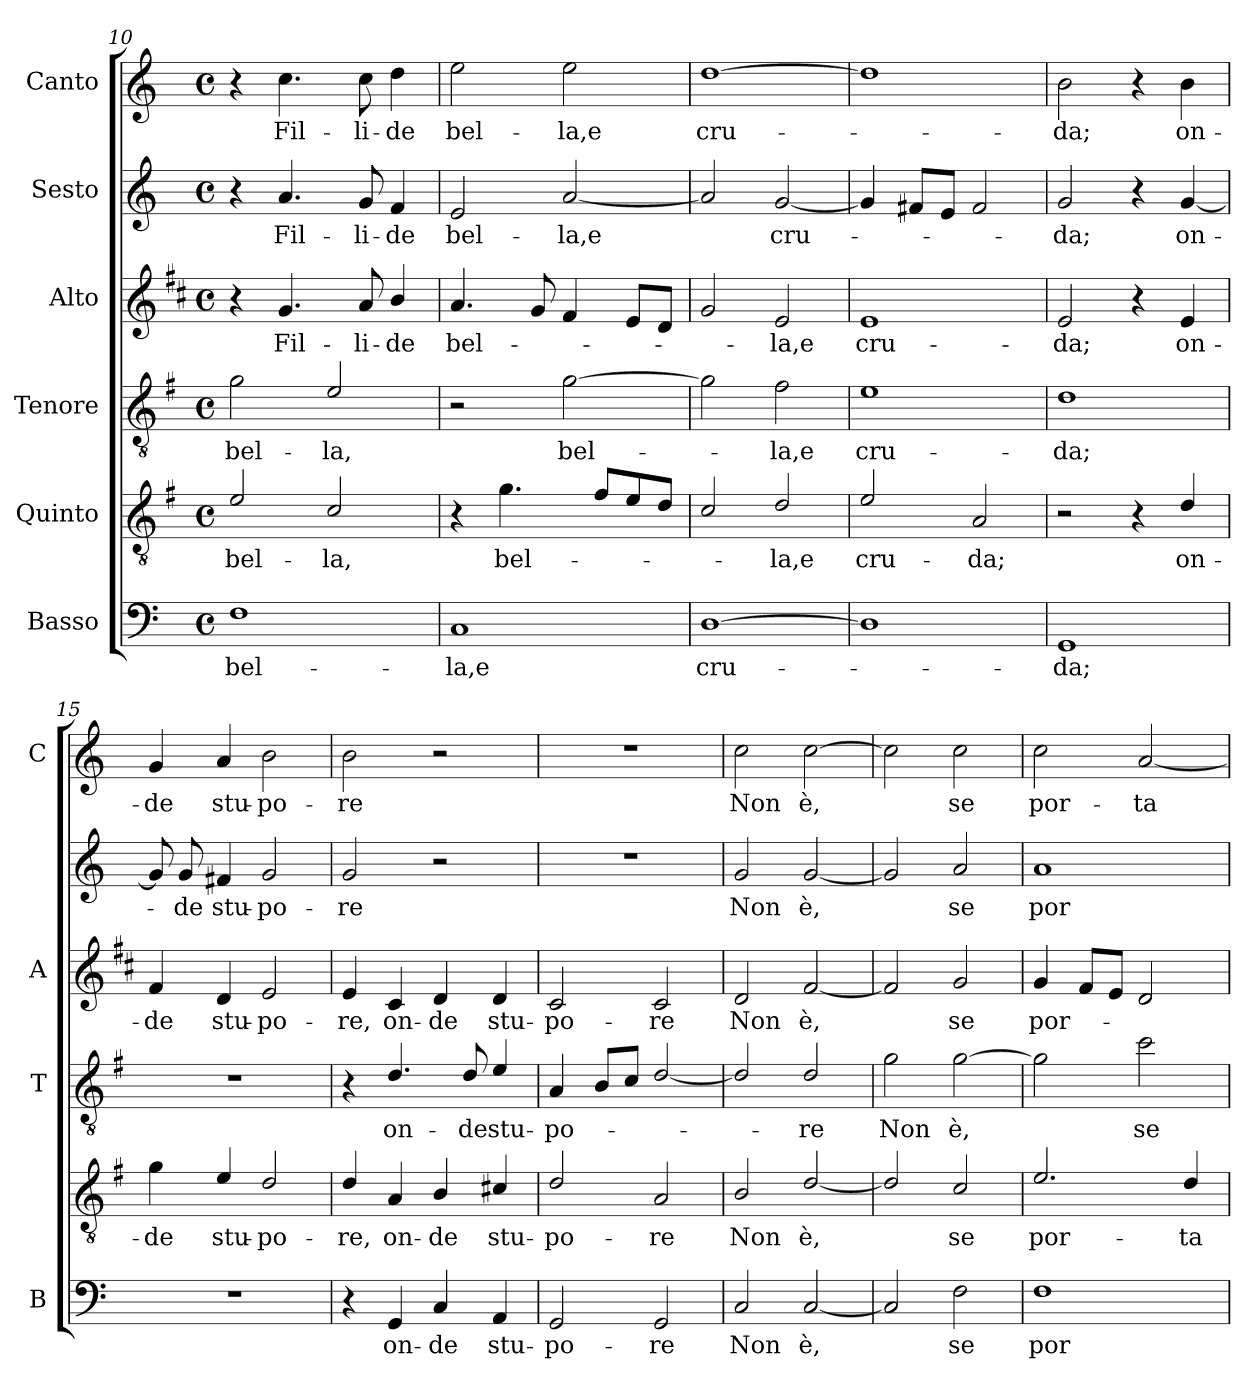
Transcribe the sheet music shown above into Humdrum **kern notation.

**kern	**text	**kern	**text	**kern	**text	**kern	**text	**kern	**text	**kern	**text
*part6	*part6	*part5	*part5	*part4	*part4	*part3	*part3	*part2	*part2	*part1	*part1
*staff6	*staff6	*staff5	*staff5	*staff4	*staff4	*staff3	*staff3	*staff2	*staff2	*staff1	*staff1
*I"Basso	*	*I"Quinto	*	*I"Tenore	*	*I"Alto	*	*I"Sesto	*	*I"Canto	*
*I'B	*	*	*	*I'T	*	*I'A	*	*	*	*I'C	*
*clefF4	*	*clefGv2	*	*clefGv2	*	*clefG2	*	*clefG2	*	*clefG2	*
*	*	*ITrd4c7	*	*ITrd4c7	*	*ITrd1c2	*	*	*	*	*
*k[]	*	*k[]	*	*k[]	*	*k[]	*	*k[]	*	*k[]	*
*C:	*	*C:	*	*C:	*	*C:	*	*C:	*	*C:	*
*M4/4	*	*M4/4	*	*M4/4	*	*M4/4	*	*M4/4	*	*M4/4	*
*met(c)	*	*met(c)	*	*met(c)	*	*met(c)	*	*met(c)	*	*met(c)	*
=10	=10	=10	=10	=10	=10	=10	=10	=10	=10	=10	=10
!	!LO:LY:b	!	!LO:LY:b	!	!LO:LY:b	!	!	!	!	!	!
1F	bel-	2A/	bel-	2c\	bel-	4r	.	4r	.	4r	.
!	!	!	!	!	!	!	!LO:LY:b	!	!LO:LY:b	!	!LO:LY:b
.	.	.	.	.	.	4.f/	Fil-	4.a/	Fil-	4.cc\	Fil-
!	!	!	!LO:LY:b	!	!LO:LY:b	!	!	!	!	!	!
.	.	2F/	-la,	2A/	-la,	.	.	.	.	.	.
!	!	!	!	!	!	!	!LO:LY:b	!	!LO:LY:b	!	!LO:LY:b
.	.	.	.	.	.	8g/	-li-	8g/	-li-	8cc\	-li-
!	!	!	!	!	!	!	!LO:LY:b	!	!LO:LY:b	!	!LO:LY:b
.	.	.	.	.	.	4a/	-de	4f/	-de	4dd\	-de
=11	=11	=11	=11	=11	=11	=11	=11	=11	=11	=11	=11
!	!LO:LY:b	!	!	!	!	!	!LO:LY:b	!	!LO:LY:b	!	!LO:LY:b
1C	-la,e	4r	.	2r	.	4.g/	bel-	2e/	bel-	2ee\	bel-
!	!	!	!LO:LY:b	!	!	!	!	!	!	!	!
.	.	4.c\	bel-	.	.	.	.	.	.	.	.
.	.	.	.	.	.	8f/	.	.	.	.	.
!	!	!	!	!	!LO:LY:b	!	!	!	!LO:LY:b	!	!LO:LY:b
.	.	.	.	[2c\	bel-	4e/	.	[2a/	-la,e	2ee\	-la,e
.	.	8B/L	.	.	.	.	.	.	.	.	.
.	.	8A/	.	.	.	8d/L	.	.	.	.	.
.	.	8G/J	.	.	.	8c/J	.	.	.	.	.
=12	=12	=12	=12	=12	=12	=12	=12	=12	=12	=12	=12
!	!LO:LY:b	!	!	!	!	!	!	!	!	!	!LO:LY:b
[1D	cru-	2F/	.	2c\]	.	2f/	.	2a/]	.	[1dd	cru-
!	!	!	!LO:LY:b	!	!LO:LY:b	!	!LO:LY:b	!	!LO:LY:b	!	!
.	.	2G/	-la,e	2B\	-la,e	2d/	-la,e	[2g/	cru-	.	.
=13	=13	=13	=13	=13	=13	=13	=13	=13	=13	=13	=13
!	!	!	!LO:LY:b	!	!LO:LY:b	!	!LO:LY:b	!	!	!	!
1D]	.	2A/	cru-	1A	cru-	1d	cru-	4g/]	.	1dd]	.
.	.	.	.	.	.	.	.	8f#X/L	.	.	.
.	.	.	.	.	.	.	.	8e/J	.	.	.
!	!	!	!LO:LY:b	!	!	!	!	!	!	!	!
.	.	2D/	-da;	.	.	.	.	2f#/	.	.	.
!!LO:PB:g=z
=14	=14	=14	=14	=14	=14	=14	=14	=14	=14	=14	=14
!	!LO:LY:b	!	!	!	!LO:LY:b	!	!LO:LY:b	!	!LO:LY:b	!	!LO:LY:b
1GG	-da;	2r	.	1G	-da;	2d/	-da;	2g/	-da;	2b\	-da;
.	.	4r	.	.	.	4r	.	4r	.	4r	.
!	!	!	!LO:LY:b	!	!	!	!LO:LY:b	!	!LO:LY:b	!	!LO:LY:b
.	.	4G/	on-	.	.	4d/	on-	[4g/	on-	4b\	on-
=15	=15	=15	=15	=15	=15	=15	=15	=15	=15	=15	=15
!	!	!	!LO:LY:b	!	!	!	!LO:LY:b	!	!	!	!LO:LY:b
1r	.	4c\	-de	1r	.	4e/	-de	8g/]	.	4g/	-de
!	!	!	!	!	!	!	!	!	!LO:LY:b	!	!
.	.	.	.	.	.	.	.	8g/	-de	.	.
!	!	!	!LO:LY:b	!	!	!	!LO:LY:b	!	!LO:LY:b	!	!LO:LY:b
.	.	4A/	stu-	.	.	4c/	stu-	4f#X/	stu-	4a/	stu-
!	!	!	!LO:LY:b	!	!	!	!LO:LY:b	!	!LO:LY:b	!	!LO:LY:b
.	.	2G/	-po-	.	.	2d/	-po-	2g/	-po-	2b\	-po-
=16	=16	=16	=16	=16	=16	=16	=16	=16	=16	=16	=16
!	!	!	!LO:LY:b	!	!	!	!LO:LY:b	!	!LO:LY:b	!	!LO:LY:b
4r	.	4G/	-re,	4r	.	4d/	-re,	2g/	-re	2b\	-re
!	!LO:LY:b	!	!LO:LY:b	!	!LO:LY:b	!	!LO:LY:b	!	!	!	!
4GG/	on-	4D/	on-	4.G/	on-	4B/	on-	.	.	.	.
!	!LO:LY:b	!	!LO:LY:b	!	!	!	!LO:LY:b	!	!	!	!
4C/	-de	4E/	-de	.	.	4c/	-de	2r	.	2r	.
!	!	!	!	!	!LO:LY:b	!	!	!	!	!	!
.	.	.	.	8G/	-de	.	.	.	.	.	.
!	!LO:LY:b	!	!LO:LY:b	!	!LO:LY:b	!	!LO:LY:b	!	!	!	!
4AA/	stu-	4F#X/	stu-	4A/	stu-	4c/	stu-	.	.	.	.
=17	=17	=17	=17	=17	=17	=17	=17	=17	=17	=17	=17
!	!LO:LY:b	!	!LO:LY:b	!	!LO:LY:b	!	!LO:LY:b	!	!	!	!
2GG/	-po-	2G/	-po-	4D/	-po-	2B/	-po-	1r	.	1r	.
.	.	.	.	8E/L	.	.	.	.	.	.	.
.	.	.	.	8F/J	.	.	.	.	.	.	.
!	!LO:LY:b	!	!LO:LY:b	!	!	!	!LO:LY:b	!	!	!	!
2GG/	-re	2D/	-re	[2G/	.	2B/	-re	.	.	.	.
=18	=18	=18	=18	=18	=18	=18	=18	=18	=18	=18	=18
!	!LO:LY:b	!	!LO:LY:b	!	!	!	!LO:LY:b	!	!LO:LY:b	!	!LO:LY:b
2C/	Non	2E/	Non	2G/]	.	2c/	Non	2g/	Non	2cc\	Non
!	!LO:LY:b	!	!LO:LY:b	!	!LO:LY:b	!	!LO:LY:b	!	!LO:LY:b	!	!LO:LY:b
[2C/	è,	[2G/	è,	2G/	-re	[2e/	è,	[2g/	è,	[2cc\	è,
=19	=19	=19	=19	=19	=19	=19	=19	=19	=19	=19	=19
!	!	!	!	!	!LO:LY:b	!	!	!	!	!	!
2C/]	.	2G/]	.	2c\	Non	2e/]	.	2g/]	.	2cc\]	.
!	!LO:LY:b	!	!LO:LY:b	!	!LO:LY:b	!	!LO:LY:b	!	!LO:LY:b	!	!LO:LY:b
2F\	se	2F/	se	[2c\	è,	2f/	se	2a/	se	2cc\	se
=20	=20	=20	=20	=20	=20	=20	=20	=20	=20	=20	=20
!	!LO:LY:b	!	!LO:LY:b	!	!	!	!LO:LY:b	!	!LO:LY:b	!	!LO:LY:b
1F	por-	2.A/	por-	2c\]	.	4f/	por-	1a	por-	2cc\	por-
.	.	.	.	.	.	8e/L	.	.	.	.	.
.	.	.	.	.	.	8d/J	.	.	.	.	.
!	!	!	!	!	!LO:LY:b	!	!	!	!	!	!LO:LY:b
.	.	.	.	2f\	se	2c/	.	.	.	[2a/	-ta
!	!	!	!LO:LY:b	!	!	!	!	!	!	!	!
.	.	4G/	-ta	.	.	.	.	.	.	.	.
=	=	=	=	=	=	=	=	=	=	=	=
*-	*-	*-	*-	*-	*-	*-	*-	*-	*-	*-	*-
